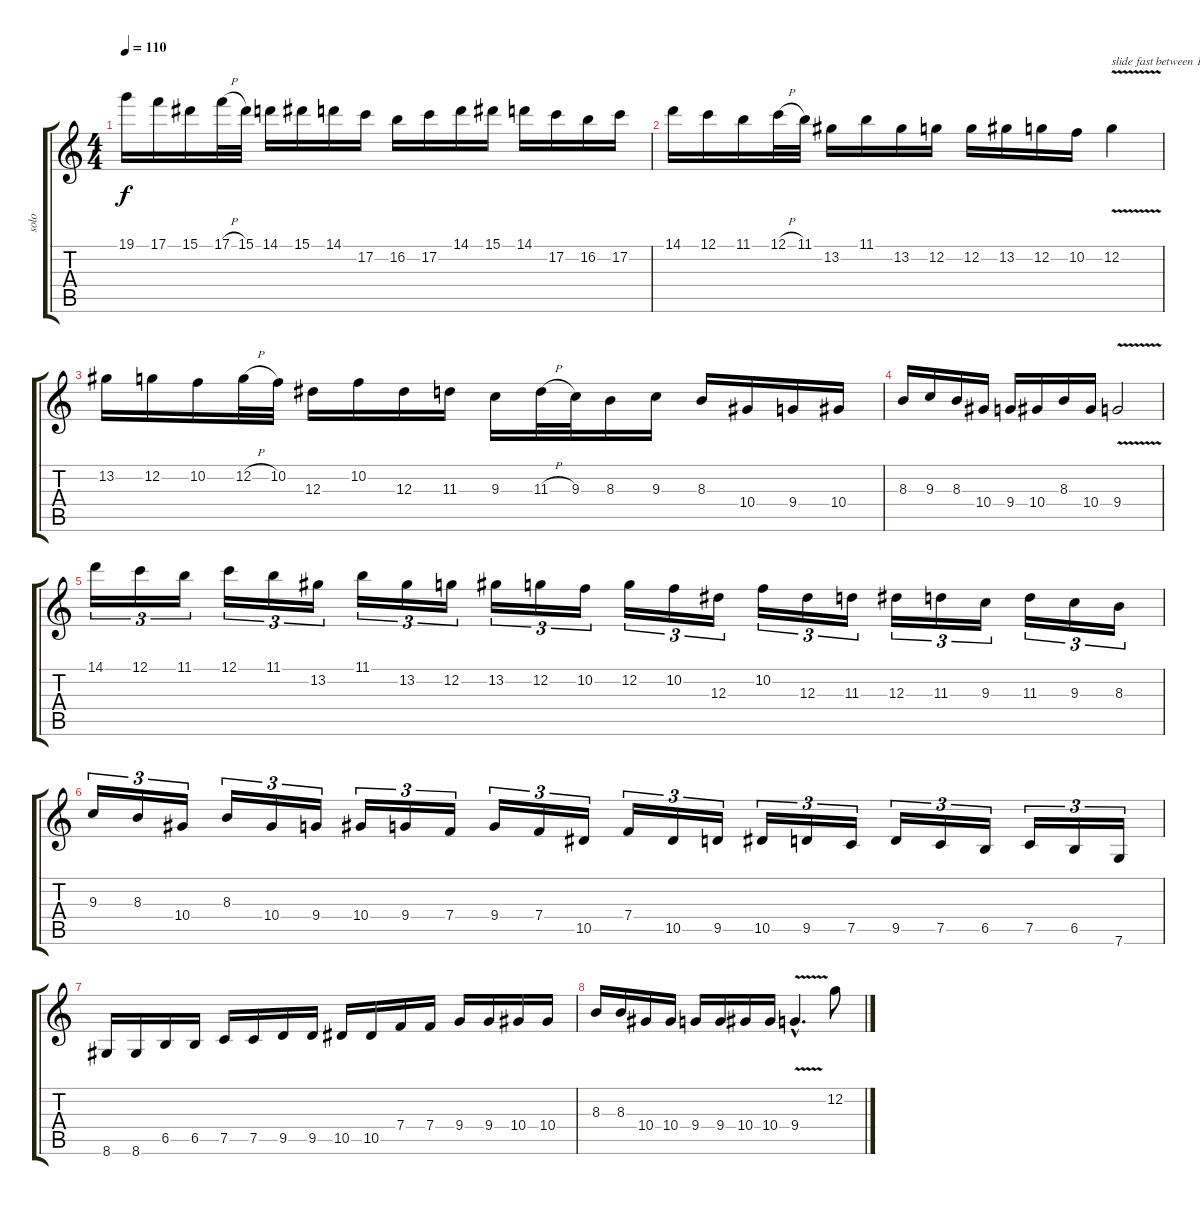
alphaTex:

\track ("solo" "solo") {instrument distortionguitar}
\staff {score tabs}
\tuning (C4 G3 Eb3 Bb2 F2 C2) {hide}
\ts (4 4)
\tempo 110
\clef g2
\ks c
19.1.16{dy f} 17.1.16 15.1.16 17.1{h}.32 15.1.32 14.1.16 15.1.16 14.1.16 17.2.16 16.2.16 17.2.16 14.1.16 15.1.16 14.1.16 17.2.16 16.2.16 17.2.16 |
14.1.16 12.1.16 11.1.16 12.1{h}.32 11.1.32 13.2.16 11.1.16 13.2.16 12.2.16 12.2.16 13.2.16 12.2.16 10.2.16 12.2{v}.4{txt "slide fast between 12 and 13th fret"} |
13.2.16 12.2.16 10.2.16 12.2{h}.32 10.2.32 12.3.16 10.2.16 12.3.16 11.3.16 9.3.16 11.3{h}.32 9.3.32 8.3.16 9.3.16 8.3.16 10.4.16 9.4.16 10.4.16 |
8.3.16 9.3.16 8.3.16 10.4.16 9.4.16 10.4.16 8.3.16 10.4.16 9.4{v}.2 |
14.1.16{tu (3 2)} 12.1.16{tu (3 2)} 11.1.16{tu (3 2)} 12.1.16{tu (3 2)} 11.1.16{tu (3 2)} 13.2.16{tu (3 2)} 11.1.16{tu (3 2)} 13.2.16{tu (3 2)} 12.2.16{tu (3 2)} 13.2.16{tu (3 2)} 12.2.16{tu (3 2)} 10.2.16{tu (3 2)} 12.2.16{tu (3 2)} 10.2.16{tu (3 2)} 12.3.16{tu (3 2)} 10.2.16{tu (3 2)} 12.3.16{tu (3 2)} 11.3.16{tu (3 2)} 12.3.16{tu (3 2)} 11.3.16{tu (3 2)} 9.3.16{tu (3 2)} 11.3.16{tu (3 2)} 9.3.16{tu (3 2)} 8.3.16{tu (3 2)} |
9.3.16{tu (3 2)} 8.3.16{tu (3 2)} 10.4.16{tu (3 2)} 8.3.16{tu (3 2)} 10.4.16{tu (3 2)} 9.4.16{tu (3 2)} 10.4.16{tu (3 2)} 9.4.16{tu (3 2)} 7.4.16{tu (3 2)} 9.4.16{tu (3 2)} 7.4.16{tu (3 2)} 10.5.16{tu (3 2)} 7.4.16{tu (3 2)} 10.5.16{tu (3 2)} 9.5.16{tu (3 2)} 10.5.16{tu (3 2)} 9.5.16{tu (3 2)} 7.5.16{tu (3 2)} 9.5.16{tu (3 2)} 7.5.16{tu (3 2)} 6.5.16{tu (3 2)} 7.5.16{tu (3 2)} 6.5.16{tu (3 2)} 7.6.16{tu (3 2)} |
8.6.16 8.6.16 6.5.16 6.5.16 7.5.16 7.5.16 9.5.16 9.5.16 10.5.16 10.5.16 7.4.16 7.4.16 9.4.16 9.4.16 10.4.16 10.4.16 |
8.3.16 8.3.16 10.4.16 10.4.16 9.4.16 9.4.16 10.4.16 10.4.16 9.4{v hac}.4{d} 12.2.8
